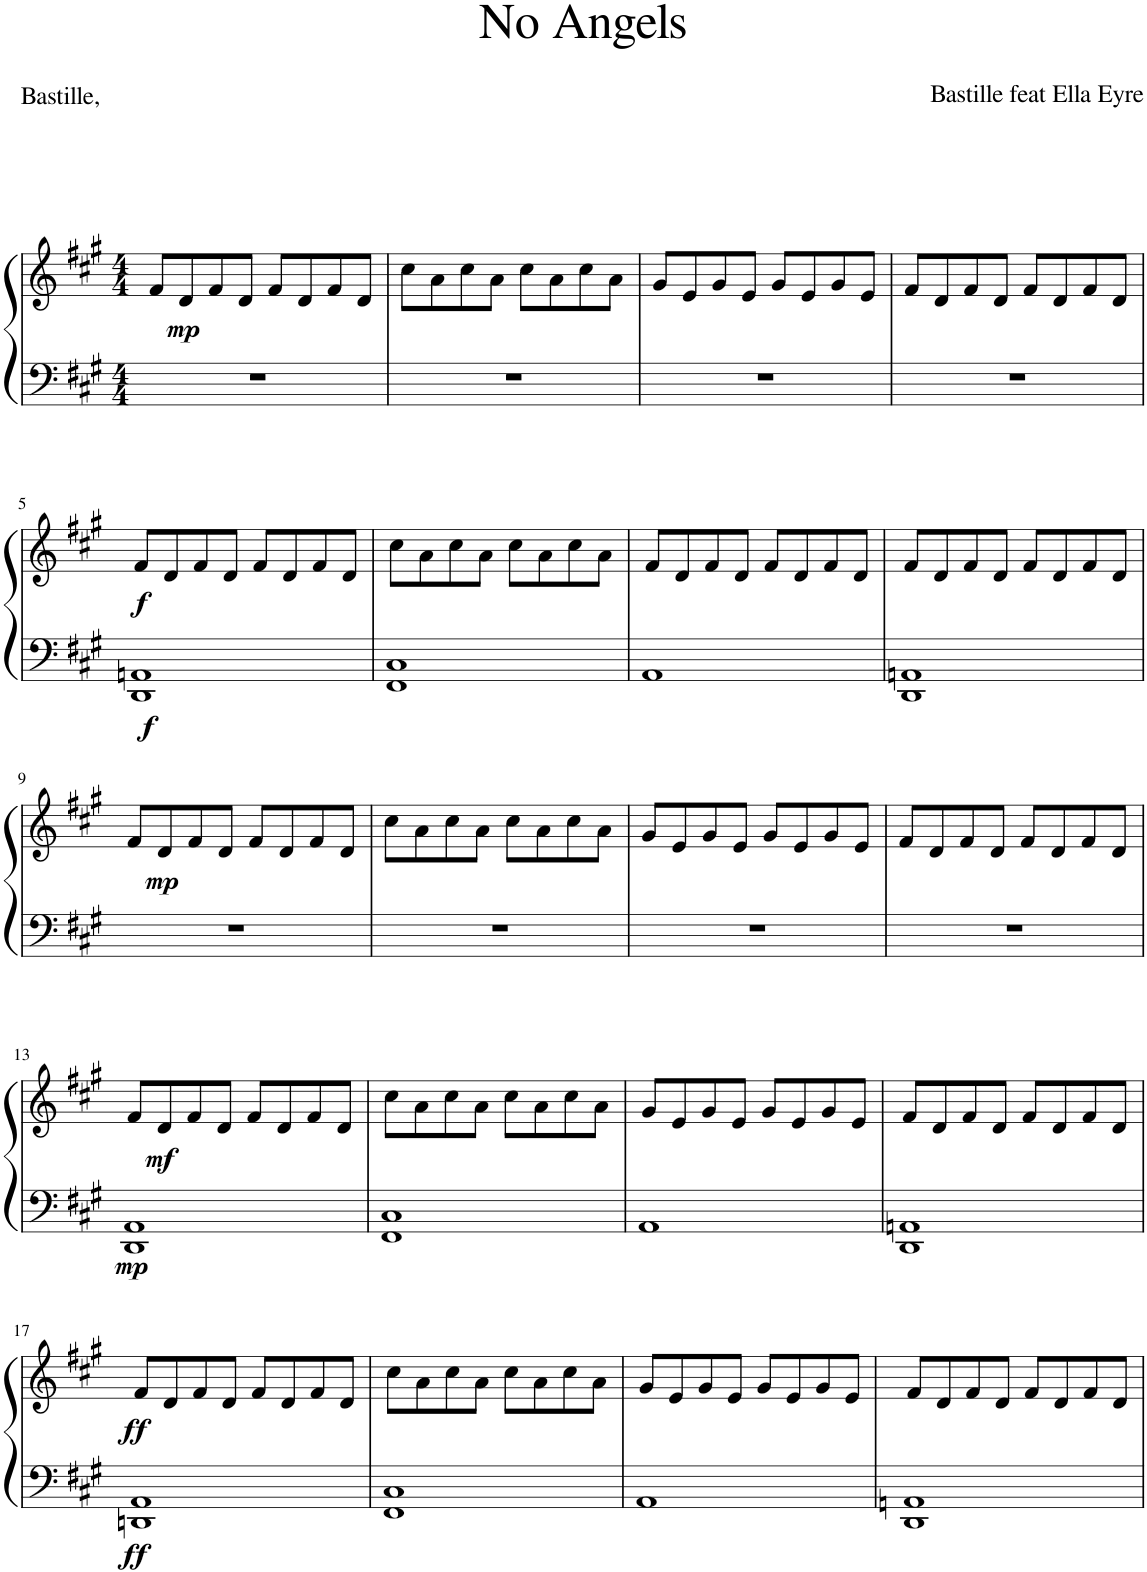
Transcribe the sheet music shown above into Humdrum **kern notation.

**kern	**kern	**dynam
*part1	*part1	*part1
*staff2	*staff1	*staff1/2
*I"Piano	*	*
*I'Pno.	*	*
*clefF4	*clefG2	*
*k[f#c#g#]	*k[f#c#g#]	*
*M4/4	*M4/4	*
=1	=1	=1
1r	8f#/L	.
!	!	!LO:DY:b
.	8d/	mp
.	8f#/	.
.	8d/J	.
.	8f#/L	.
.	8d/	.
.	8f#/	.
.	8d/J	.
=2	=2	=2
1r	8cc#\L	.
.	8a\	.
.	8cc#\	.
.	8a\J	.
.	8cc#\L	.
.	8a\	.
.	8cc#\	.
.	8a\J	.
=3	=3	=3
1r	8g#/L	.
.	8e/	.
.	8g#/	.
.	8e/J	.
.	8g#/L	.
.	8e/	.
.	8g#/	.
.	8e/J	.
=4	=4	=4
1r	8f#/L	.
.	8d/	.
.	8f#/	.
.	8d/J	.
.	8f#/L	.
.	8d/	.
.	8f#/	.
.	8d/J	.
!!LO:LB:g=z
=5	=5	=5
!	!	!LO:DY:b=2
!	!	!LO:DY:n=1:b
1DD 1AAn	8f#/L	f f
.	8d/	.
.	8f#/	.
.	8d/J	.
.	8f#/L	.
.	8d/	.
.	8f#/	.
.	8d/J	.
=6	=6	=6
1FF# 1C#	8cc#\L	.
.	8a\	.
.	8cc#\	.
.	8a\J	.
.	8cc#\L	.
.	8a\	.
.	8cc#\	.
.	8a\J	.
=7	=7	=7
1AA	8f#/L	.
.	8d/	.
.	8f#/	.
.	8d/J	.
.	8f#/L	.
.	8d/	.
.	8f#/	.
.	8d/J	.
=8	=8	=8
1DD 1AAn	8f#/L	.
.	8d/	.
.	8f#/	.
.	8d/J	.
.	8f#/L	.
.	8d/	.
.	8f#/	.
.	8d/J	.
!!LO:LB:g=z
=9	=9	=9
1r	8f#/L	.
!	!	!LO:DY:b
.	8d/	mp
.	8f#/	.
.	8d/J	.
.	8f#/L	.
.	8d/	.
.	8f#/	.
.	8d/J	.
=10	=10	=10
1r	8cc#\L	.
.	8a\	.
.	8cc#\	.
.	8a\J	.
.	8cc#\L	.
.	8a\	.
.	8cc#\	.
.	8a\J	.
=11	=11	=11
1r	8g#/L	.
.	8e/	.
.	8g#/	.
.	8e/J	.
.	8g#/L	.
.	8e/	.
.	8g#/	.
.	8e/J	.
=12	=12	=12
1r	8f#/L	.
.	8d/	.
.	8f#/	.
.	8d/J	.
.	8f#/L	.
.	8d/	.
.	8f#/	.
.	8d/J	.
!!LO:LB:g=z
=13	=13	=13
!	!	!LO:DY:b=2
1DD 1AA	8f#/L	mp
!	!	!LO:DY:b
.	8d/	mf
.	8f#/	.
.	8d/J	.
.	8f#/L	.
.	8d/	.
.	8f#/	.
.	8d/J	.
=14	=14	=14
1FF# 1C#	8cc#\L	.
.	8a\	.
.	8cc#\	.
.	8a\J	.
.	8cc#\L	.
.	8a\	.
.	8cc#\	.
.	8a\J	.
=15	=15	=15
1AA	8g#/L	.
.	8e/	.
.	8g#/	.
.	8e/J	.
.	8g#/L	.
.	8e/	.
.	8g#/	.
.	8e/J	.
=16	=16	=16
1DD 1AAn	8f#/L	.
.	8d/	.
.	8f#/	.
.	8d/J	.
.	8f#/L	.
.	8d/	.
.	8f#/	.
.	8d/J	.
!!LO:LB:g=z
=17	=17	=17
!	!	!LO:DY:b=2
!	!	!LO:DY:n=1:b
1DDn 1AA	8f#/L	ff ff
.	8d/	.
.	8f#/	.
.	8d/J	.
.	8f#/L	.
.	8d/	.
.	8f#/	.
.	8d/J	.
=18	=18	=18
1FF# 1C#	8cc#\L	.
.	8a\	.
.	8cc#\	.
.	8a\J	.
.	8cc#\L	.
.	8a\	.
.	8cc#\	.
.	8a\J	.
=19	=19	=19
1AA	8g#/L	.
.	8e/	.
.	8g#/	.
.	8e/J	.
.	8g#/L	.
.	8e/	.
.	8g#/	.
.	8e/J	.
=20	=20	=20
1DDn 1AA	8f#/L	.
.	8d/	.
.	8f#/	.
.	8d/J	.
.	8f#/L	.
.	8d/	.
.	8f#/	.
.	8d/J	.
=	=	=
*-	*-	*-
